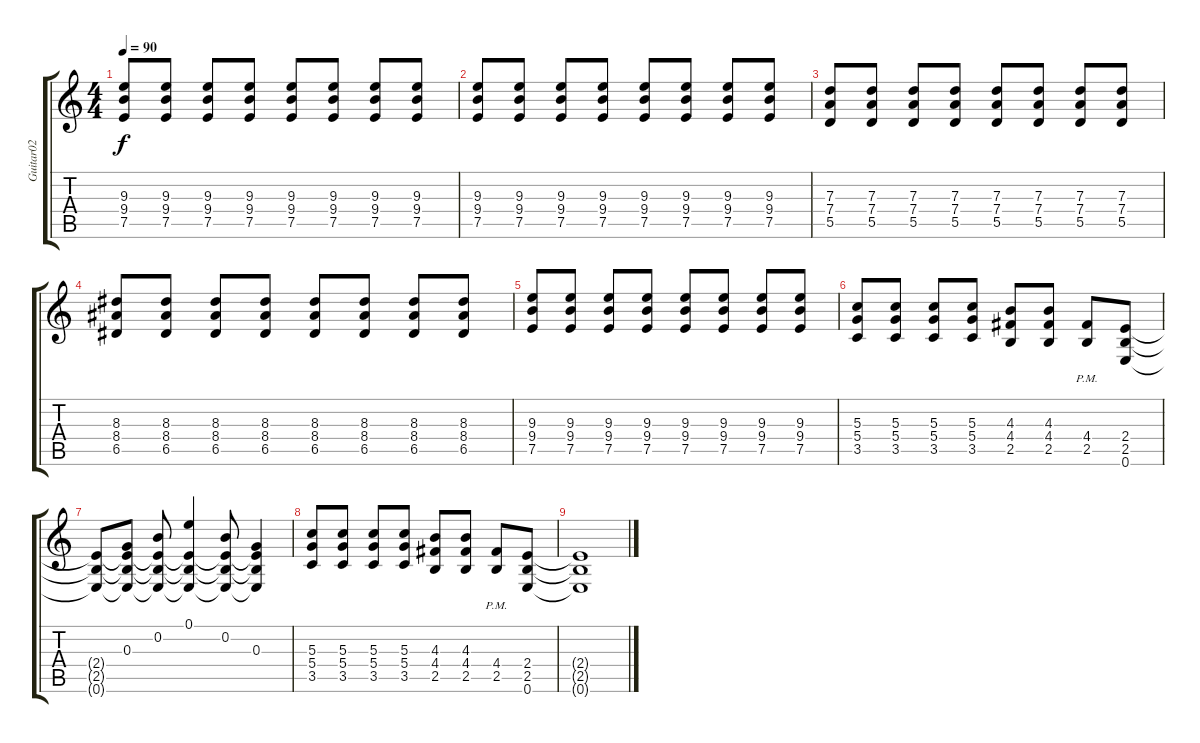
\track ("Guitar02" "Guitar02") {instrument overdrivenguitar}
\staff {score tabs}
\tuning (E4 B3 G3 D3 A2 E2) {hide}
\ts (4 4)
\tempo 90
\clef g2
\ks c
(9.3 9.4 7.5).8{dy f} (9.3 9.4 7.5).8 (9.3 9.4 7.5).8 (9.3 9.4 7.5).8 (9.3 9.4 7.5).8 (9.3 9.4 7.5).8 (9.3 9.4 7.5).8 (9.3 9.4 7.5).8 |
(9.3 9.4 7.5).8 (9.3 9.4 7.5).8 (9.3 9.4 7.5).8 (9.3 9.4 7.5).8 (9.3 9.4 7.5).8 (9.3 9.4 7.5).8 (9.3 9.4 7.5).8 (9.3 9.4 7.5).8 |
(7.3 7.4 5.5).8 (7.3 7.4 5.5).8 (7.3 7.4 5.5).8 (7.3 7.4 5.5).8 (7.3 7.4 5.5).8 (7.3 7.4 5.5).8 (7.3 7.4 5.5).8 (7.3 7.4 5.5).8 |
(8.3 8.4 6.5).8 (8.3 8.4 6.5).8 (8.3 8.4 6.5).8 (8.3 8.4 6.5).8 (8.3 8.4 6.5).8 (8.3 8.4 6.5).8 (8.3 8.4 6.5).8 (8.3 8.4 6.5).8 |
(9.3 9.4 7.5).8 (9.3 9.4 7.5).8 (9.3 9.4 7.5).8 (9.3 9.4 7.5).8 (9.3 9.4 7.5).8 (9.3 9.4 7.5).8 (9.3 9.4 7.5).8 (9.3 9.4 7.5).8 |
(5.3 5.4 3.5).8 (5.3 5.4 3.5).8 (5.3 5.4 3.5).8 (5.3 5.4 3.5).8 (4.3 4.4 2.5).8 (4.3 4.4 2.5).8 (4.4{pm} 2.5{pm}).8 (2.4 2.5 0.6).8 |
(2.4{t} 2.5{t} 0.6{t}).8 (0.3 2.4{t} 2.5{t} 0.6{t}).8 (0.2 2.4{t} 2.5{t} 0.6{t}).8 (0.1 2.4{t} 2.5{t} 0.6{t}).4 (0.2 2.4{t} 2.5{t} 0.6{t}).8 (0.3 2.4{t} 2.5{t} 0.6{t}).4 |
(5.3 5.4 3.5).8 (5.3 5.4 3.5).8 (5.3 5.4 3.5).8 (5.3 5.4 3.5).8 (4.3 4.4 2.5).8 (4.3 4.4 2.5).8 (4.4{pm} 2.5{pm}).8 (2.4 2.5 0.6).8 |
(2.4{t} 2.5{t} 0.6{t}).1
